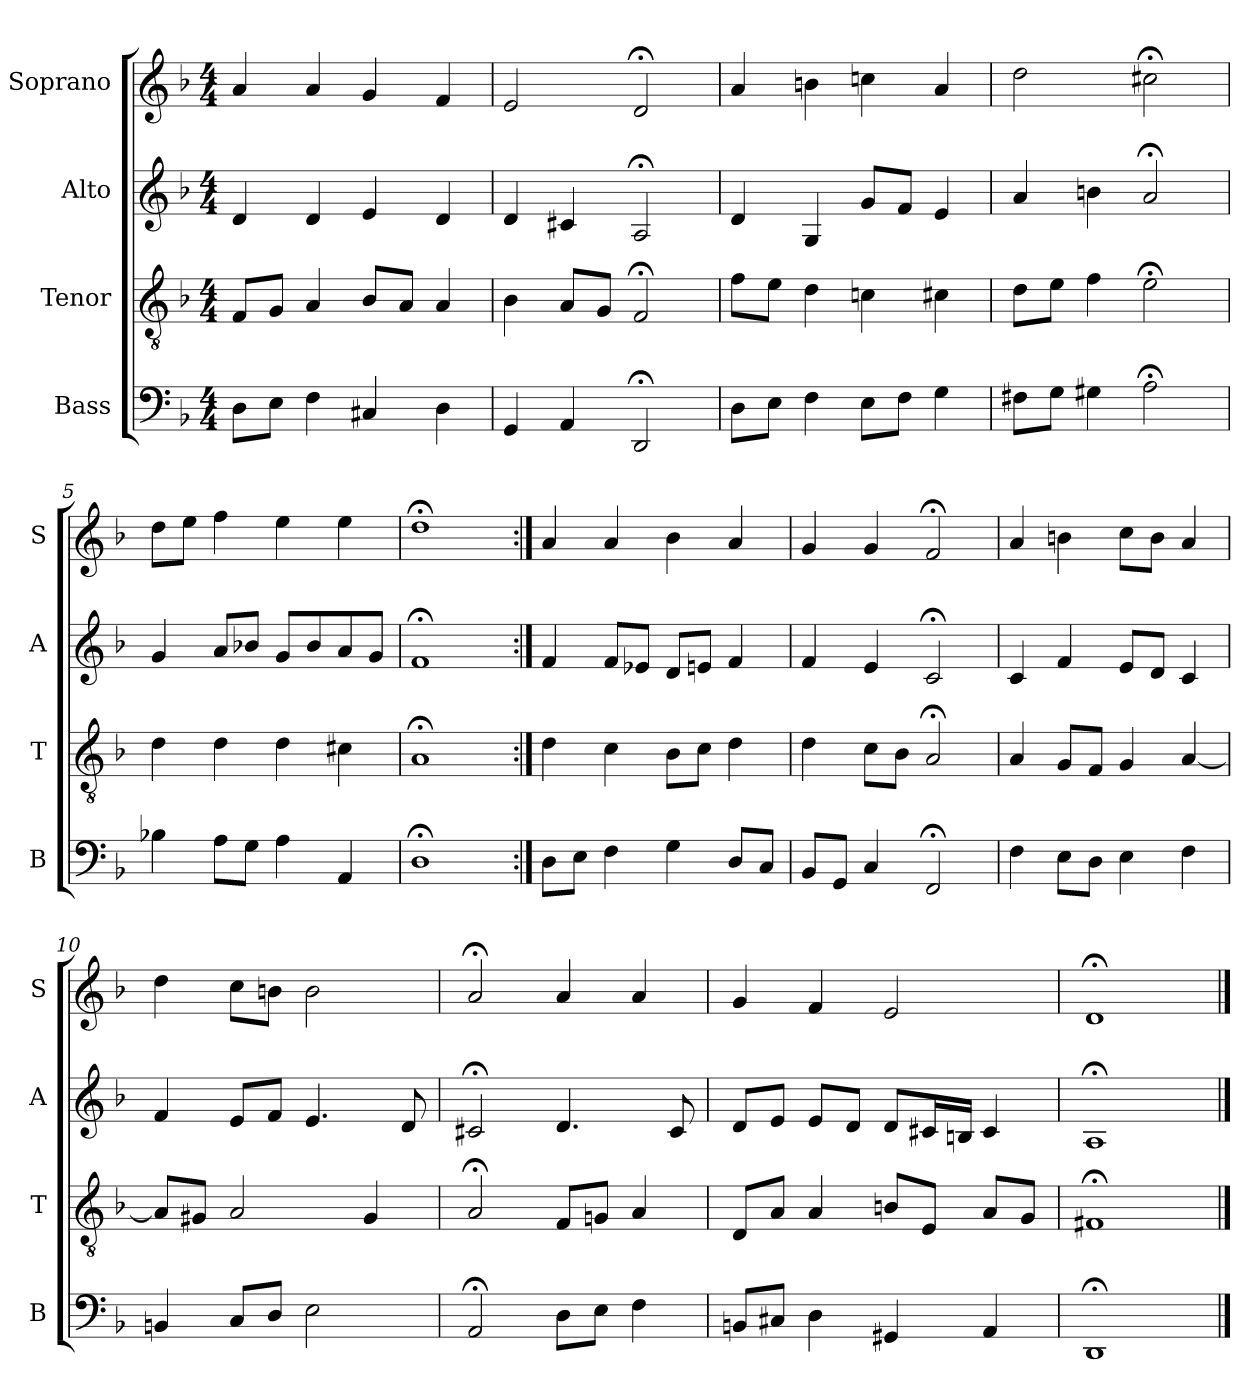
**kern	**kern	**kern	**kern
*part4	*part3	*part2	*part1
*staff4	*staff3	*staff2	*staff1
*I"Bass	*I"Tenor	*I"Alto	*I"Soprano
*I'B	*I'T	*I'A	*I'S
*clefF4	*clefGv2	*clefG2	*clefG2
*k[b-]	*k[b-]	*k[b-]	*k[b-]
*d:	*d:	*d:	*d:
*M4/4	*M4/4	*M4/4	*M4/4
*MM100	*MM100	*MM100	*MM100
=1	=1	=1	=1
8DL	8FL	4d	4a
8EJ	8GJ	.	.
4F	4A	4d	4a
4C#X	8B-L	4e	4g
.	8AJ	.	.
4D	4A	4d	4f
=2	=2	=2	=2
4GG	4B-	4d	2e
4AA	8AL	4c#X	.
.	8GJ	.	.
2DD;<	2F;<	2A;<	2d;<
=3	=3	=3	=3
8DL	8fL	4d	4a
8EJ	8eJ	.	.
4F	4d	4G	4bn
8EL	4cn	8gL	4ccn
8FJ	.	8fJ	.
4G	4c#X	4e	4a
=4	=4	=4	=4
8F#XL	8dL	4a	2dd
8GJ	8eJ	.	.
4G#X	4f	4bn	.
2A;<	2e;<	2a;<	2cc#X;<
=5	=5	=5	=5
4B-X	4d	4g	8ddL
.	.	.	8eeJ
8AL	4d	8aL	4ff
8GJ	.	8b-XJ	.
4A	4d	8gL	4ee
.	.	8b-	.
4AA	4c#X	8a	4ee
.	.	8gJ	.
=6	=6	=6	=6
1D;<	1A;<	1f;<	1dd;<
=7:|!	=7:|!	=7:|!	=7:|!
8DL	4d	4f	4a
8EJ	.	.	.
4F	4c	8fL	4a
.	.	8e-XJ	.
4G	8B-L	8dL	4b-
.	8cJ	8enJ	.
8DL	4d	4f	4a
8CJ	.	.	.
=8	=8	=8	=8
8BB-L	4d	4f	4g
8GGJ	.	.	.
4C	8cL	4e	4g
.	8B-J	.	.
2FF;<	2A;<	2c;<	2f;<
=9	=9	=9	=9
4F	4A	4c	4a
8EL	8GL	4f	4bn
8DJ	8FJ	.	.
4E	4G	8eL	8ccL
.	.	8dJ	8bJ
4F	[4A	4c	4a
=10	=10	=10	=10
4BBn	8AL]	4f	4dd
.	8G#XJ	.	.
8CL	2A	8eL	8ccL
8DJ	.	8fJ	8bnJ
2E	.	4.e	2b
.	4G#	.	.
.	.	8d	.
=11	=11	=11	=11
2AA;<	2A;<	2c#X;<	2a;<
8DL	8FL	4.d	4a
8EJ	8GnJ	.	.
4F	4A	.	4a
.	.	8c#	.
=12	=12	=12	=12
8BBnL	8DL	8dL	4g
8C#XJ	8AJ	8eJ	.
4D	4A	8eL	4f
.	.	8dJ	.
4GG#X	8BnL	8dL	2e
.	8EJ	16c#XL	.
.	.	16BnJJ	.
4AA	8AL	4c#	.
.	8GJ	.	.
=13	=13	=13	=13
1DD;<	1F#X;<	1A;<	1d;<
==	==	==	==
*-	*-	*-	*-
